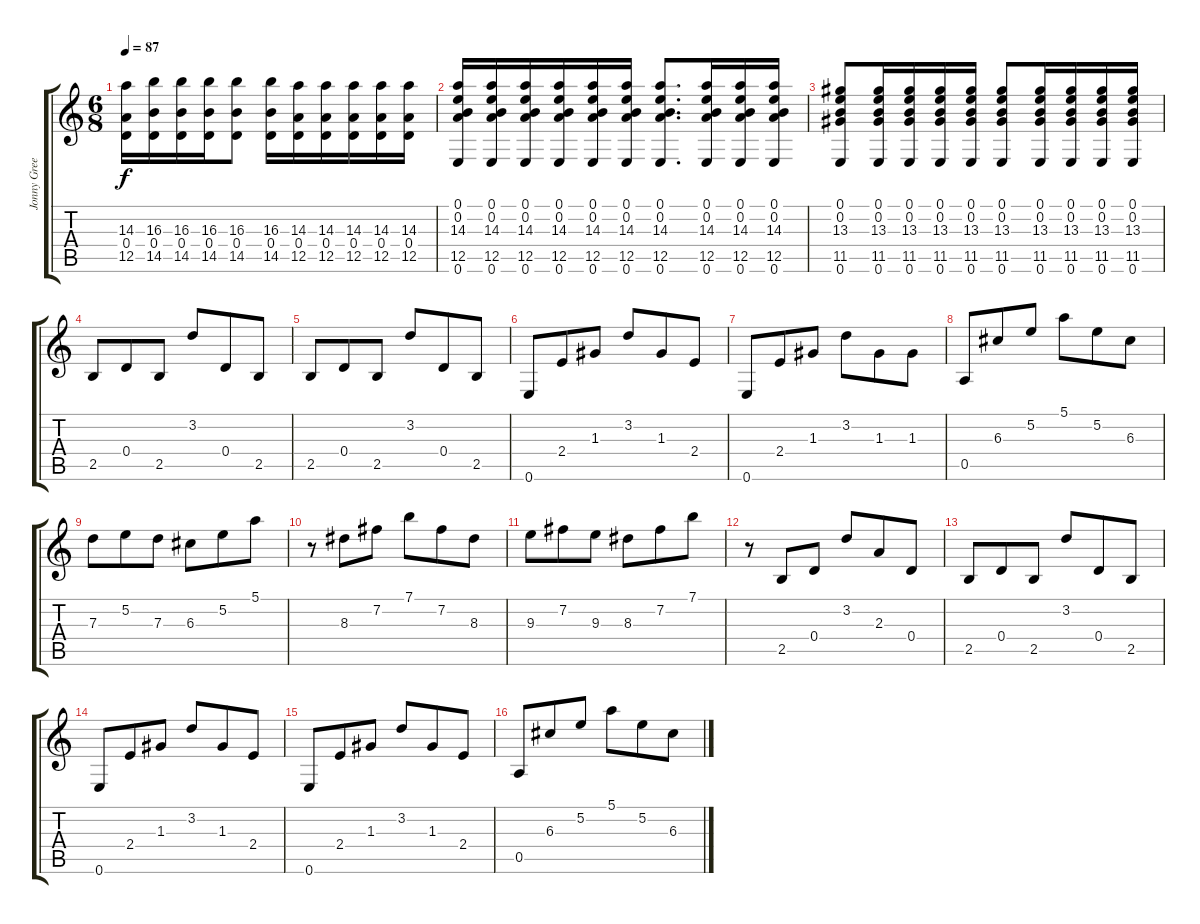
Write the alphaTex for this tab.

\track ("Jonny Greenwood (Ovd Gtr)" "Jonny Gree") {instrument overdrivenguitar}
\staff {score tabs}
\tuning (E4 B3 G3 D3 A2 E2) {hide}
\ts (6 8)
\tempo 87
\clef g2
\ks c
(14.3 0.4 12.5).16{dy f} (16.3 0.4 14.5).16 (16.3 0.4 14.5).16 (16.3 0.4 14.5).16 (16.3 0.4 14.5).8 (16.3 0.4 14.5).16 (14.3 0.4 12.5).16 (14.3 0.4 12.5).16 (14.3 0.4 12.5).16 (14.3 0.4 12.5).16 (14.3 0.4 12.5).16 |
(0.1 0.2 14.3 12.5 0.6).16 (0.1 0.2 14.3 12.5 0.6).16 (0.1 0.2 14.3 12.5 0.6).16 (0.1 0.2 14.3 12.5 0.6).16 (0.1 0.2 14.3 12.5 0.6).16 (0.1 0.2 14.3 12.5 0.6).16 (0.1 0.2 14.3 12.5 0.6).8{d} (0.1 0.2 14.3 12.5 0.6).16 (0.1 0.2 14.3 12.5 0.6).16 (0.1 0.2 14.3 12.5 0.6).16 |
(0.1 0.2 13.3 11.5 0.6).8 (0.1 0.2 13.3 11.5 0.6).16 (0.1 0.2 13.3 11.5 0.6).16 (0.1 0.2 13.3 11.5 0.6).16 (0.1 0.2 13.3 11.5 0.6).16 (0.1 0.2 13.3 11.5 0.6).8 (0.1 0.2 13.3 11.5 0.6).16 (0.1 0.2 13.3 11.5 0.6).16 (0.1 0.2 13.3 11.5 0.6).16 (0.1 0.2 13.3 11.5 0.6).16 |
2.5.8 0.4.8 2.5.8 3.2.8 0.4.8 2.5.8 |
2.5.8 0.4.8 2.5.8 3.2.8 0.4.8 2.5.8 |
0.6.8 2.4.8 1.3.8 3.2.8 1.3.8 2.4.8 |
0.6.8 2.4.8 1.3.8 3.2.8 1.3.8 1.3.8 |
0.5.8 6.3.8 5.2.8 5.1.8 5.2.8 6.3.8 |
7.3.8 5.2.8 7.3.8 6.3.8 5.2.8 5.1.8 |
r.8 8.3.8 7.2.8 7.1.8 7.2.8 8.3.8 |
9.3.8 7.2.8 9.3.8 8.3.8 7.2.8 7.1.8 |
r.8 2.5.8 0.4.8 3.2.8 2.3.8 0.4.8 |
2.5.8 0.4.8 2.5.8 3.2.8 0.4.8 2.5.8 |
0.6.8 2.4.8 1.3.8 3.2.8 1.3.8 2.4.8 |
0.6.8 2.4.8 1.3.8 3.2.8 1.3.8 2.4.8 |
0.5.8 6.3.8 5.2.8 5.1.8 5.2.8 6.3.8
